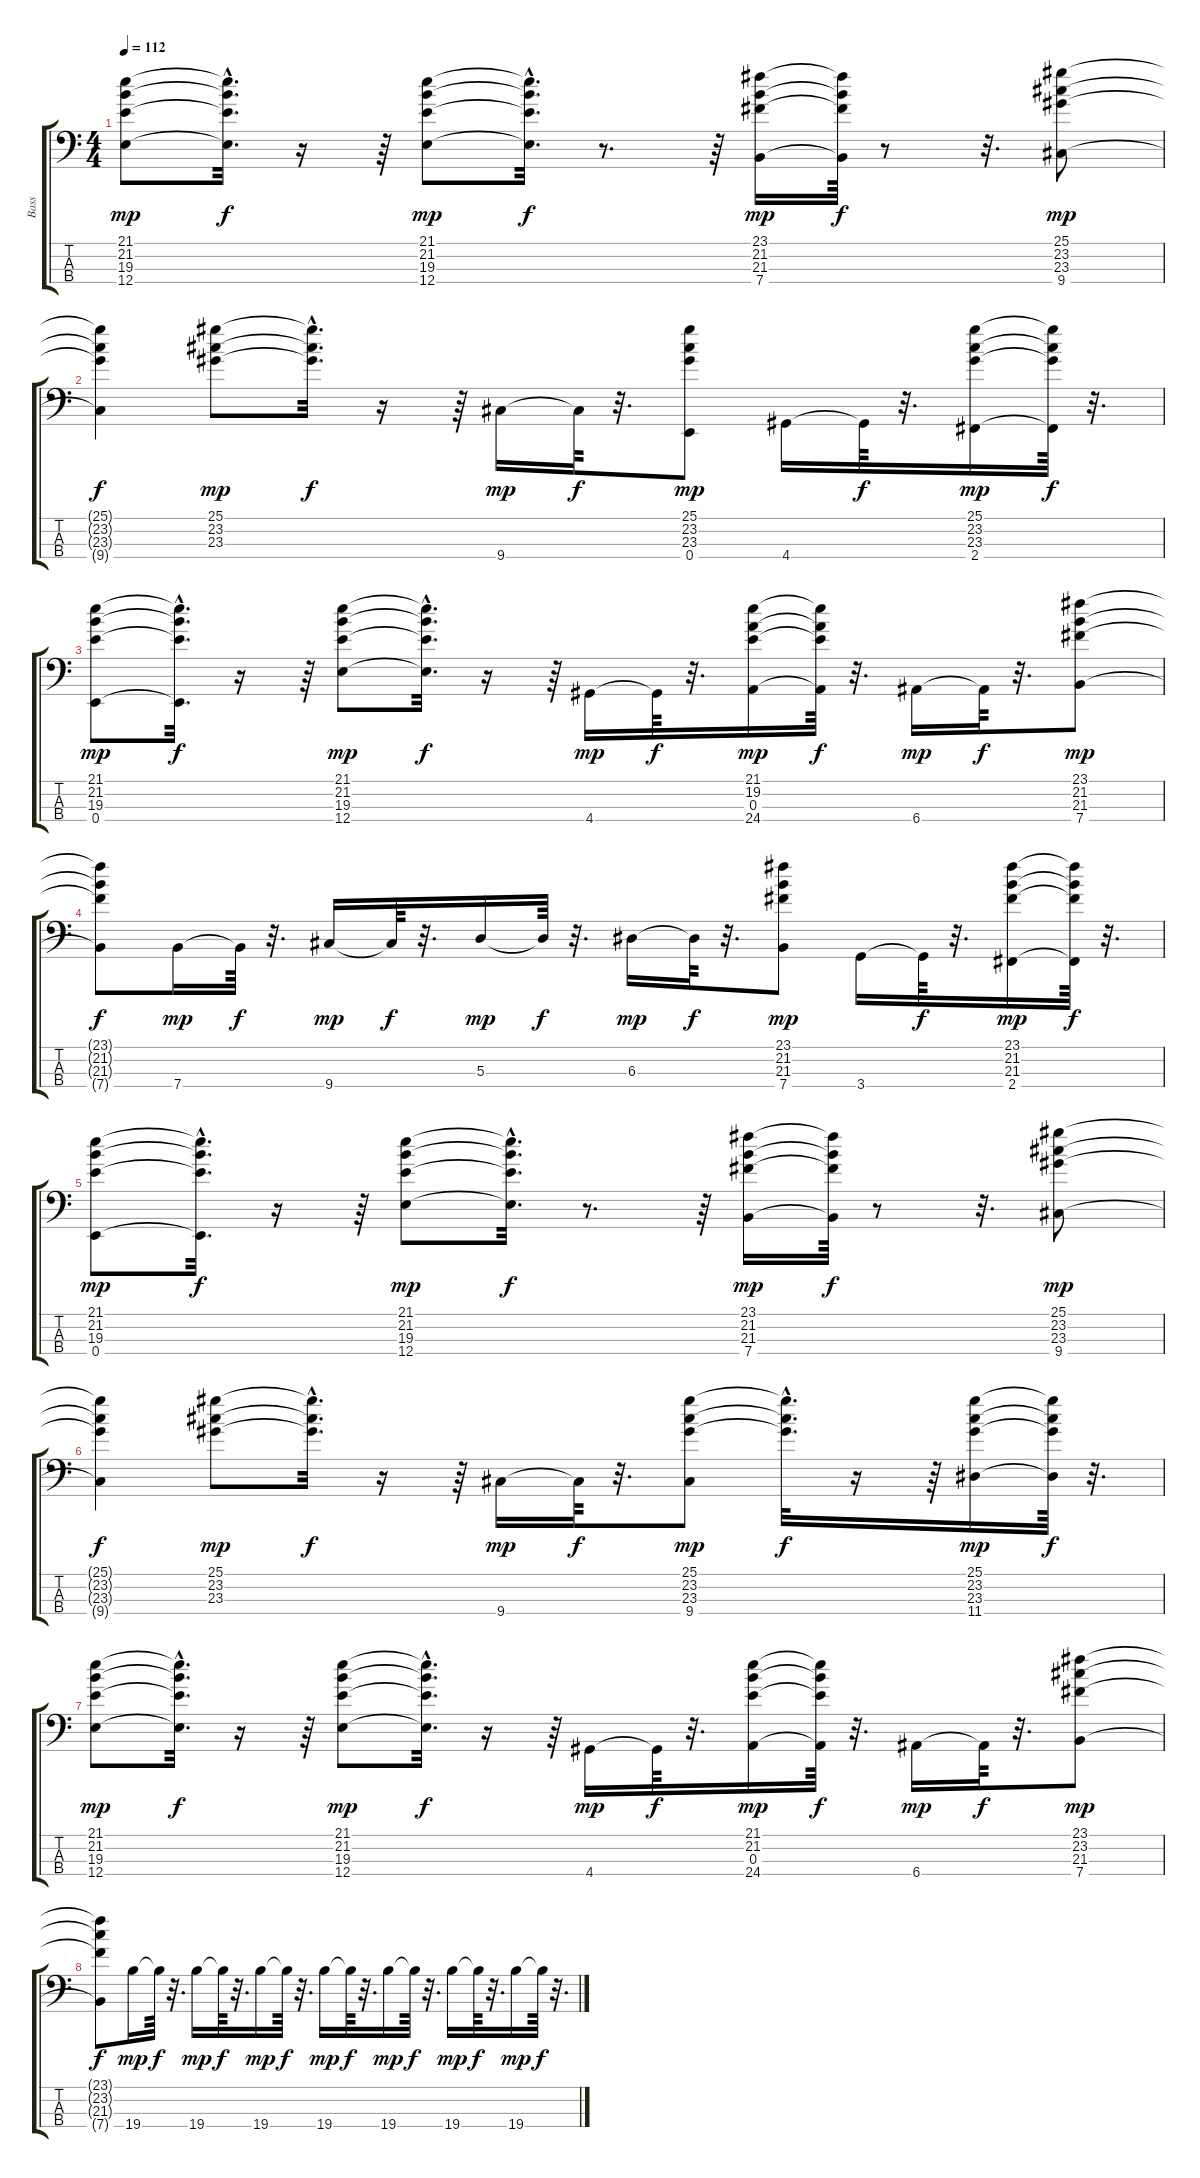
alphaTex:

\track ("Bass" "Bass") {instrument electricbasspick}
\staff {score tabs}
\tuning (G2 D2 A1 E1) {hide}
\ts (4 4)
\tempo 112
\clef f4
\ks c
(21.1 21.2 19.3 12.4).8{dy mp} (21.1{hac t} 21.2{hac t} 19.3{hac t} 12.4{hac t}).32{d dy f} r.16 r.64 (21.1 21.2 19.3 12.4).8{dy mp} (21.1{hac t} 21.2{hac t} 19.3{hac t} 12.4{hac t}).32{d dy f} r.8{d} r.64 (23.1 21.2 21.3 7.4).16{dy mp} (23.1{t} 21.2{t} 21.3{t} 7.4{t}).64{dy f} r.8 r.32{d} (25.1 23.2 23.3 9.4).8{dy mp} |
(25.1{t} 23.2{t} 23.3{t} 9.4{t}).4{dy f} (25.1 23.2 23.3).8{dy mp} (25.1{hac t} 23.2{hac t} 23.3{hac t}).32{d dy f} r.16 r.64 9.4.16{dy mp} 9.4{t}.64{dy f} r.32{d} (25.1 23.2 23.3 0.4).8{dy mp} 4.4.16 4.4{t}.64{dy f} r.32{d} (25.1 23.2 23.3 2.4).16{dy mp} (25.1{t} 23.2{t} 23.3{t} 2.4{t}).64{dy f} r.32{d} |
(21.1 21.2 19.3 0.4).8{dy mp} (21.1{hac t} 21.2{hac t} 19.3{hac t} 0.4{hac t}).32{d dy f} r.16 r.64 (21.1 21.2 19.3 12.4).8{dy mp} (21.1{hac t} 21.2{hac t} 19.3{hac t} 12.4{hac t}).32{d dy f} r.16 r.64 4.4.16{dy mp} 4.4{t}.64{dy f} r.32{d} (21.1 19.2 0.3 24.4).16{dy mp} (21.1{t} 19.2{t} 0.3{t} 24.4{t}).64{dy f} r.32{d} 6.4.16{dy mp} 6.4{t}.64{dy f} r.32{d} (23.1 21.2 21.3 7.4).8{dy mp} |
(23.1{t} 21.2{t} 21.3{t} 7.4{t}).8{dy f} 7.4.16{dy mp} 7.4{t}.64{dy f} r.32{d} 9.4.16{dy mp} 9.4{t}.64{dy f} r.32{d} 5.3.16{dy mp} 5.3{t}.64{dy f} r.32{d} 6.3.16{dy mp} 6.3{t}.64{dy f} r.32{d} (23.1 21.2 21.3 7.4).8{dy mp} 3.4.16 3.4{t}.64{dy f} r.32{d} (23.1 21.2 21.3 2.4).16{dy mp} (23.1{t} 21.2{t} 21.3{t} 2.4{t}).64{dy f} r.32{d} |
(21.1 21.2 19.3 0.4).8{dy mp} (21.1{hac t} 21.2{hac t} 19.3{hac t} 0.4{hac t}).32{d dy f} r.16 r.64 (21.1 21.2 19.3 12.4).8{dy mp} (21.1{hac t} 21.2{hac t} 19.3{hac t} 12.4{hac t}).32{d dy f} r.8{d} r.64 (23.1 21.2 21.3 7.4).16{dy mp} (23.1{t} 21.2{t} 21.3{t} 7.4{t}).64{dy f} r.8 r.32{d} (25.1 23.2 23.3 9.4).8{dy mp} |
(25.1{t} 23.2{t} 23.3{t} 9.4{t}).4{dy f} (25.1 23.2 23.3).8{dy mp} (25.1{hac t} 23.2{hac t} 23.3{hac t}).32{d dy f} r.16 r.64 9.4.16{dy mp} 9.4{t}.64{dy f} r.32{d} (25.1 23.2 23.3 9.4).8{dy mp} (25.1{hac t} 23.2{hac t} 23.3{hac t}).32{d dy f} r.16 r.64 (25.1 23.2 23.3 11.4).16{dy mp} (25.1{t} 23.2{t} 23.3{t} 11.4{t}).64{dy f} r.32{d} |
(21.1 21.2 19.3 12.4).8{dy mp} (21.1{hac t} 21.2{hac t} 19.3{hac t} 12.4{hac t}).32{d dy f} r.16 r.64 (21.1 21.2 19.3 12.4).8{dy mp} (21.1{hac t} 21.2{hac t} 19.3{hac t} 12.4{hac t}).32{d dy f} r.16 r.64 4.4.16{dy mp} 4.4{t}.64{dy f} r.32{d} (21.1 21.2 0.3 24.4).16{dy mp} (21.1{t} 21.2{t} 0.3{t} 24.4{t}).64{dy f} r.32{d} 6.4.16{dy mp} 6.4{t}.64{dy f} r.32{d} (23.1 23.2 21.3 7.4).8{dy mp} |
(23.1{t} 23.2{t} 21.3{t} 7.4{t}).8{dy f} 19.4.16{dy mp} 19.4{t}.64{dy f} r.32{d} 19.4.16{dy mp} 19.4{t}.64{dy f} r.32{d} 19.4.16{dy mp} 19.4{t}.64{dy f} r.32{d} 19.4.16{dy mp} 19.4{t}.64{dy f} r.32{d} 19.4.16{dy mp} 19.4{t}.64{dy f} r.32{d} 19.4.16{dy mp} 19.4{t}.64{dy f} r.32{d} 19.4.16{dy mp} 19.4{t}.64{dy f} r.32{d}
